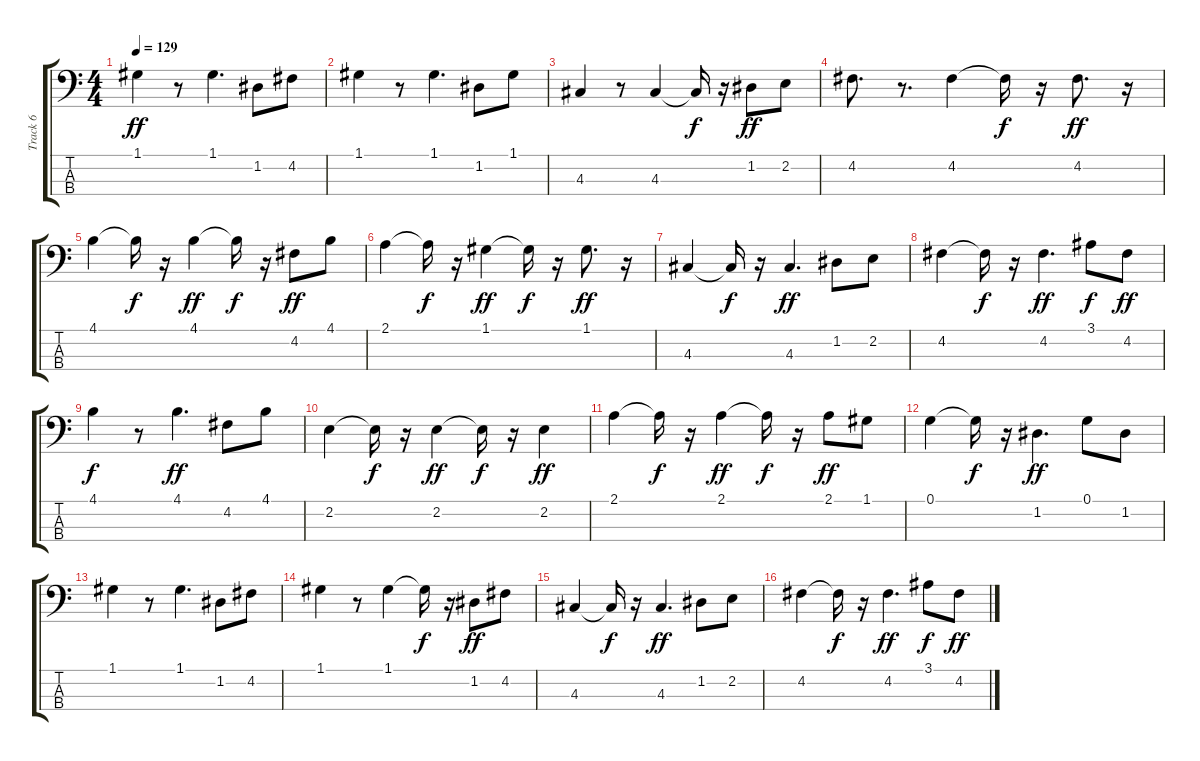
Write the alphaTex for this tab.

\track ("Track 6" "Track 6") {instrument electricbassfinger}
\staff {score tabs}
\tuning (G2 D2 A1 E1) {hide}
\ts (4 4)
\tempo 129
\clef f4
\ks c
1.1.4{dy ff} r.8 1.1.4{d} 1.2.8 4.2.8 |
1.1.4 r.8 1.1.4{d} 1.2.8 1.1.8 |
4.3.4 r.8 4.3.4 4.3{t}.16{dy f} r.16 1.2.8{dy ff} 2.2.8 |
4.2.8{d} r.8{d} 4.2.4 4.2{t}.16{dy f} r.16 4.2.8{d dy ff} r.16 |
4.1.4 4.1{t}.16{dy f} r.16 4.1.4{dy ff} 4.1{t}.16{dy f} r.16 4.2.8{dy ff} 4.1.8 |
2.1.4 2.1{t}.16{dy f} r.16 1.1.4{dy ff} 1.1{t}.16{dy f} r.16 1.1.8{d dy ff} r.16 |
4.3.4 4.3{t}.16{dy f} r.16 4.3.4{d dy ff} 1.2.8 2.2.8 |
4.2.4 4.2{t}.16{dy f} r.16 4.2.4{d dy ff} 3.1.8{dy f} 4.2.8{dy ff} |
4.1.4{dy f} r.8 4.1.4{d dy ff} 4.2.8 4.1.8 |
2.2.4 2.2{t}.16{dy f} r.16 2.2.4{dy ff} 2.2{t}.16{dy f} r.16 2.2.4{dy ff} |
2.1.4 2.1{t}.16{dy f} r.16 2.1.4{dy ff} 2.1{t}.16{dy f} r.16 2.1.8{dy ff} 1.1.8 |
0.1.4 0.1{t}.16{dy f} r.16 1.2.4{d dy ff} 0.1.8 1.2.8 |
1.1.4 r.8 1.1.4{d} 1.2.8 4.2.8 |
1.1.4 r.8 1.1.4 1.1{t}.16{dy f} r.16 1.2.8{dy ff} 4.2.8 |
4.3.4 4.3{t}.16{dy f} r.16 4.3.4{d dy ff} 1.2.8 2.2.8 |
4.2.4 4.2{t}.16{dy f} r.16 4.2.4{d dy ff} 3.1.8{dy f} 4.2.8{dy ff}
